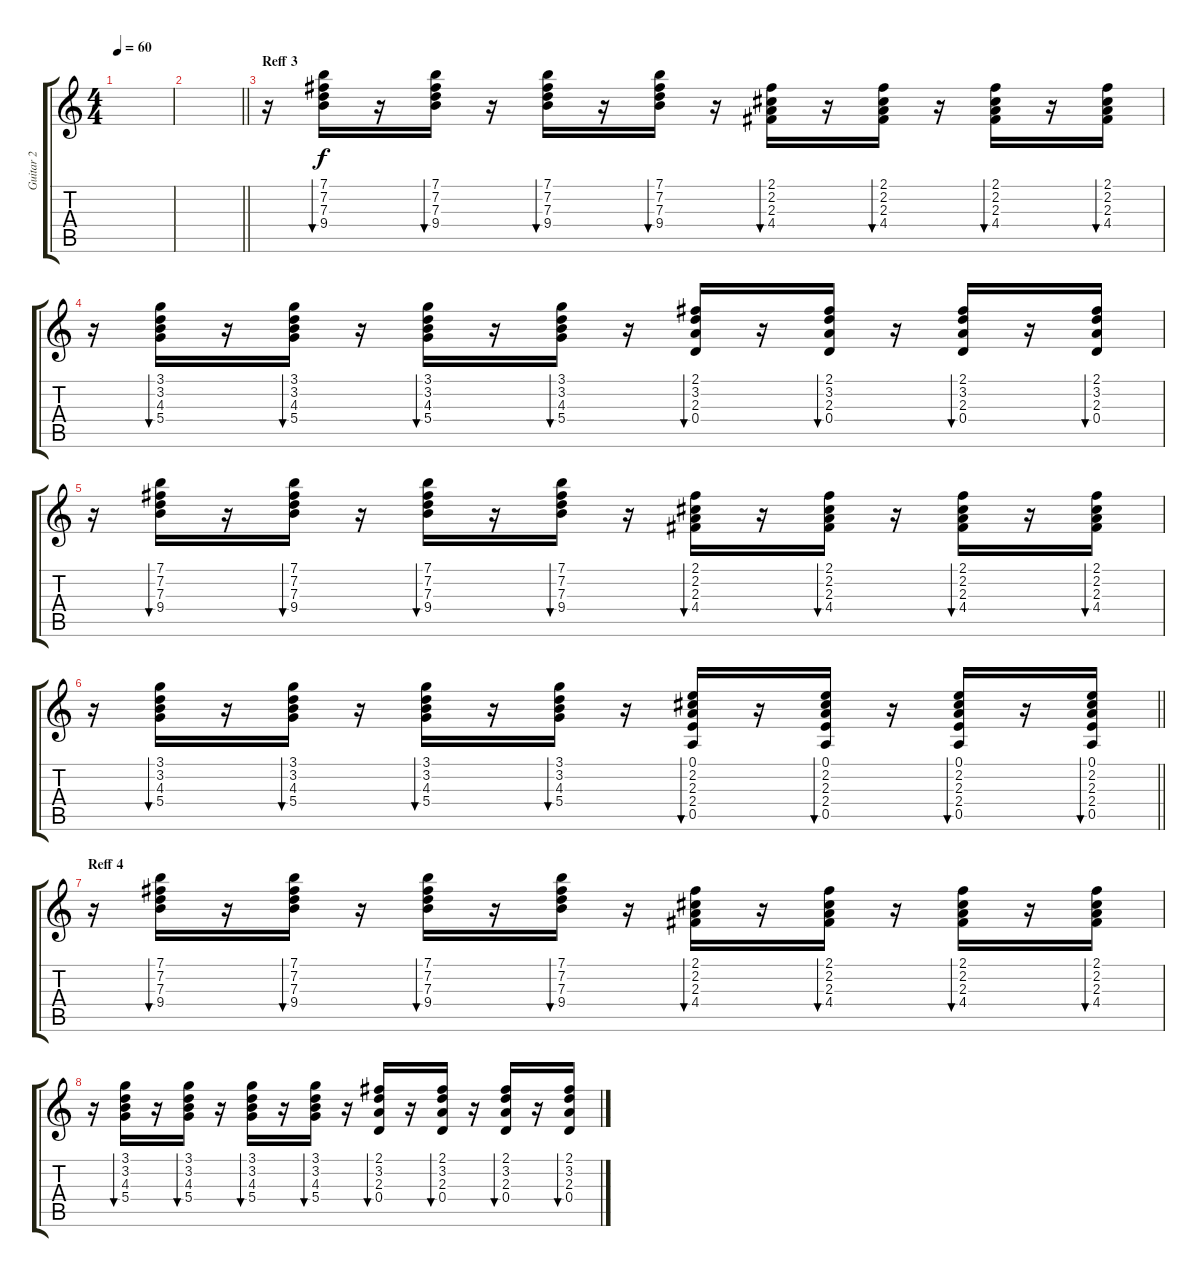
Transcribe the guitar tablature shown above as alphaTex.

\track ("Guitar 2" "Guitar 2") {instrument acousticguitarsteel}
\staff {score tabs}
\tuning (E4 B3 G3 D3 A2 E2) {hide}
\ts (4 4)
\tempo 60
\clef g2
\ks c
|
\barLineRight lightlight
|
\section ("" "Reff 3")
r.16 (7.1 7.2 7.3 9.4).16{bu 30} r.16 (7.1 7.2 7.3 9.4).16{bu 30} r.16 (7.1 7.2 7.3 9.4).16{bu 30} r.16 (7.1 7.2 7.3 9.4).16{bu 30} r.16 (2.1 2.2 2.3 4.4).16{bu 30} r.16 (2.1 2.2 2.3 4.4).16{bu 30} r.16 (2.1 2.2 2.3 4.4).16{bu 30} r.16 (2.1 2.2 2.3 4.4).16{bu 30} |
r.16 (3.1 3.2 4.3 5.4).16{bu 30} r.16 (3.1 3.2 4.3 5.4).16{bu 30} r.16 (3.1 3.2 4.3 5.4).16{bu 30} r.16 (3.1 3.2 4.3 5.4).16{bu 30} r.16 (2.1 3.2 2.3 0.4).16{bu 30} r.16 (2.1 3.2 2.3 0.4).16{bu 30} r.16 (2.1 3.2 2.3 0.4).16{bu 30} r.16 (2.1 3.2 2.3 0.4).16{bu 30} |
r.16 (7.1 7.2 7.3 9.4).16{bu 30} r.16 (7.1 7.2 7.3 9.4).16{bu 30} r.16 (7.1 7.2 7.3 9.4).16{bu 30} r.16 (7.1 7.2 7.3 9.4).16{bu 30} r.16 (2.1 2.2 2.3 4.4).16{bu 30} r.16 (2.1 2.2 2.3 4.4).16{bu 30} r.16 (2.1 2.2 2.3 4.4).16{bu 30} r.16 (2.1 2.2 2.3 4.4).16{bu 30} |
\barLineRight lightlight
r.16 (3.1 3.2 4.3 5.4).16{bu 30} r.16 (3.1 3.2 4.3 5.4).16{bu 30} r.16 (3.1 3.2 4.3 5.4).16{bu 30} r.16 (3.1 3.2 4.3 5.4).16{bu 30} r.16 (0.1 2.2 2.3 2.4 0.5).16{bu 30} r.16 (0.1 2.2 2.3 2.4 0.5).16{bu 30} r.16 (0.1 2.2 2.3 2.4 0.5).16{bu 30} r.16 (0.1 2.2 2.3 2.4 0.5).16{bu 30} |
\section ("" "Reff 4")
r.16 (7.1 7.2 7.3 9.4).16{bu 30} r.16 (7.1 7.2 7.3 9.4).16{bu 30} r.16 (7.1 7.2 7.3 9.4).16{bu 30} r.16 (7.1 7.2 7.3 9.4).16{bu 30} r.16 (2.1 2.2 2.3 4.4).16{bu 30} r.16 (2.1 2.2 2.3 4.4).16{bu 30} r.16 (2.1 2.2 2.3 4.4).16{bu 30} r.16 (2.1 2.2 2.3 4.4).16{bu 30} |
r.16 (3.1 3.2 4.3 5.4).16{bu 30} r.16 (3.1 3.2 4.3 5.4).16{bu 30} r.16 (3.1 3.2 4.3 5.4).16{bu 30} r.16 (3.1 3.2 4.3 5.4).16{bu 30} r.16 (2.1 3.2 2.3 0.4).16{bu 30} r.16 (2.1 3.2 2.3 0.4).16{bu 30} r.16 (2.1 3.2 2.3 0.4).16{bu 30} r.16 (2.1 3.2 2.3 0.4).16{bu 30}
